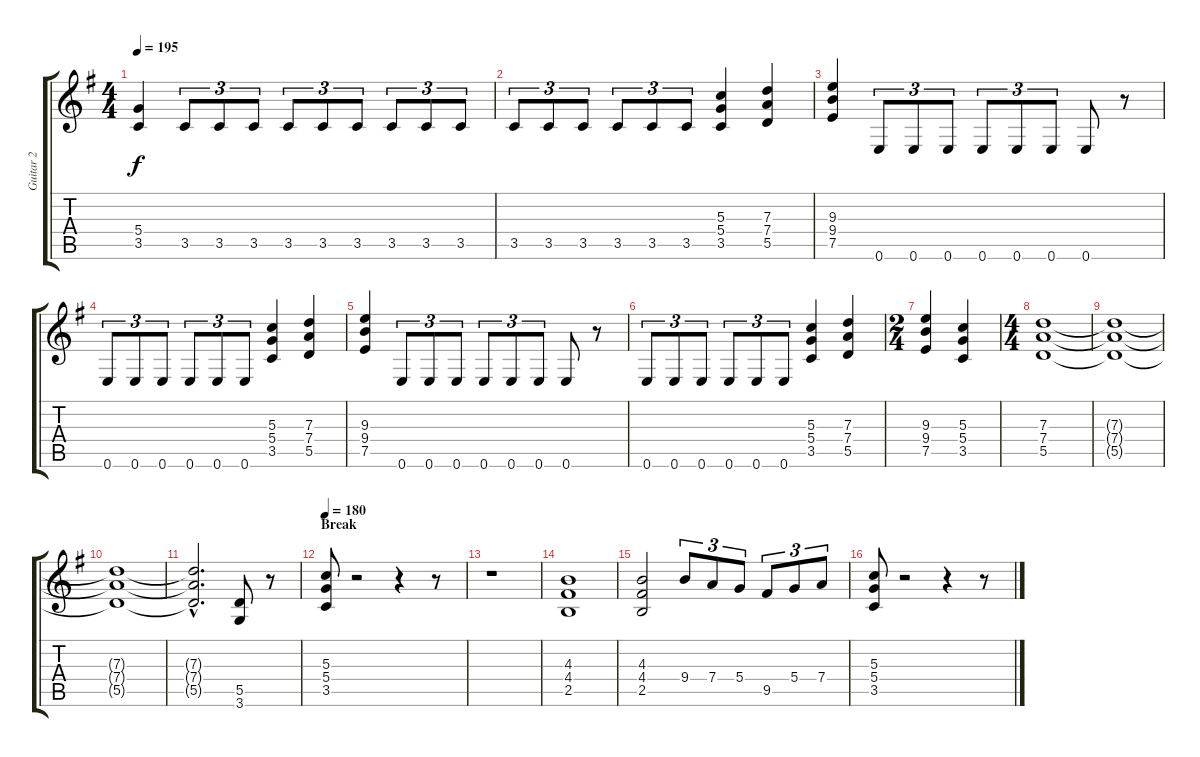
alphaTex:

\track ("Guitar 2" "Guitar 2") {instrument distortionguitar}
\staff {score tabs}
\tuning (E4 B3 G3 D3 A2 E2) {hide}
\ts (4 4)
\tempo 195
\clef g2
\ks eminor
(5.4 3.5).4{dy f} 3.5.8{tu (3 2)} 3.5.8{tu (3 2)} 3.5.8{tu (3 2)} 3.5.8{tu (3 2)} 3.5.8{tu (3 2)} 3.5.8{tu (3 2)} 3.5.8{tu (3 2)} 3.5.8{tu (3 2)} 3.5.8{tu (3 2)} |
3.5.8{tu (3 2)} 3.5.8{tu (3 2)} 3.5.8{tu (3 2)} 3.5.8{tu (3 2)} 3.5.8{tu (3 2)} 3.5.8{tu (3 2)} (5.3 5.4 3.5).4 (7.3 7.4 5.5).4 |
(9.3 9.4 7.5).4 0.6.8{tu (3 2)} 0.6.8{tu (3 2)} 0.6.8{tu (3 2)} 0.6.8{tu (3 2)} 0.6.8{tu (3 2)} 0.6.8{tu (3 2)} 0.6.8 r.8 |
0.6.8{tu (3 2)} 0.6.8{tu (3 2)} 0.6.8{tu (3 2)} 0.6.8{tu (3 2)} 0.6.8{tu (3 2)} 0.6.8{tu (3 2)} (5.3 5.4 3.5).4 (7.3 7.4 5.5).4 |
(9.3 9.4 7.5).4 0.6.8{tu (3 2)} 0.6.8{tu (3 2)} 0.6.8{tu (3 2)} 0.6.8{tu (3 2)} 0.6.8{tu (3 2)} 0.6.8{tu (3 2)} 0.6.8 r.8 |
0.6.8{tu (3 2)} 0.6.8{tu (3 2)} 0.6.8{tu (3 2)} 0.6.8{tu (3 2)} 0.6.8{tu (3 2)} 0.6.8{tu (3 2)} (5.3 5.4 3.5).4 (7.3 7.4 5.5).4 |
\ts (2 4)
(9.3 9.4 7.5).4 (5.3 5.4 3.5).4 |
\ts (4 4)
(7.3 7.4 5.5).1 |
(7.3{t} 7.4{t} 5.5{t}).1 |
(7.3{t} 7.4{t} 5.5{t}).1 |
(7.3{hac t} 7.4{hac t} 5.5{hac t}).2{d} (5.5 3.6).8 r.8 |
\section ("" "Break")
\tempo 180
(5.3 5.4 3.5).8 r.2 r.4 r.8 |
r.1 |
(4.3 4.4 2.5).1 |
(4.3 4.4 2.5).2 9.4.8{tu (3 2)} 7.4.8{tu (3 2)} 5.4.8{tu (3 2)} 9.5.8{tu (3 2)} 5.4.8{tu (3 2)} 7.4.8{tu (3 2)} |
(5.3 5.4 3.5).8 r.2 r.4 r.8
